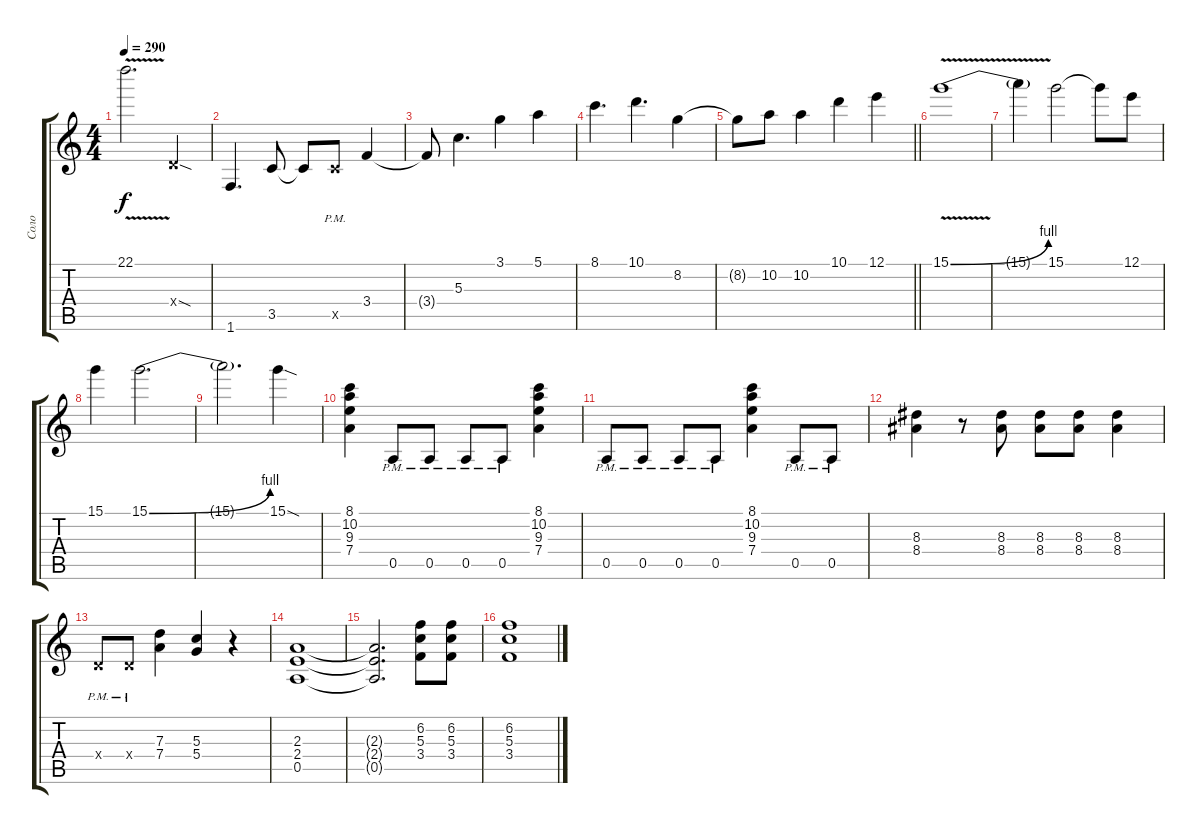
\track ("Соло" "Соло") {instrument distortionguitar}
\staff {score tabs}
\tuning (E4 B3 G3 D3 A2 E2) {hide}
\ts (4 4)
\tempo 290
\clef g2
\ks c
22.1{v t}.2{d dy f} 0.4{sod x}.4 |
1.6.4{d} 3.5.8 3.5{t}.8 3.5{pm x}.8 3.4.4 |
3.4{t}.8 5.3.4{d} 3.1.4 5.1.4 |
8.1.4{d} 10.1.4{d} 8.2.4 |
\barLineRight lightlight
8.2{t}.8 10.2.8 10.2.4 10.1.4 12.1.4 |
15.1{be (bend 0 0 60 4) v}.1 |
15.1{t}.4 15.1.2 15.1{t}.8 12.1.8 |
15.1.4 15.1{be (bend 0 0 60 4)}.2{d} |
15.1{t}.2{d} 15.1{sod}.4 |
(8.1 10.2 9.3 7.4).4 0.5{pm}.8 0.5{pm}.8 0.5{pm}.8 0.5{pm}.8 (8.1 10.2 9.3 7.4).4 |
0.5{pm}.8 0.5{pm}.8 0.5{pm}.8 0.5{pm}.8 (8.1 10.2 9.3 7.4).4 0.5{pm}.8 0.5{pm}.8 |
(8.3 8.4).4 r.8 (8.3 8.4).8 (8.3 8.4).8 (8.3 8.4).8 (8.3 8.4).4 |
0.4{pm x}.8 0.4{pm x}.8 (7.3 7.4).4 (5.3 5.4).4 r.4 |
(2.3 2.4 0.5).1 |
(2.3{t} 2.4{t} 0.5{t}).2{d} (6.2 5.3 3.4).8 (6.2 5.3 3.4).8 |
(6.2 5.3 3.4).1
